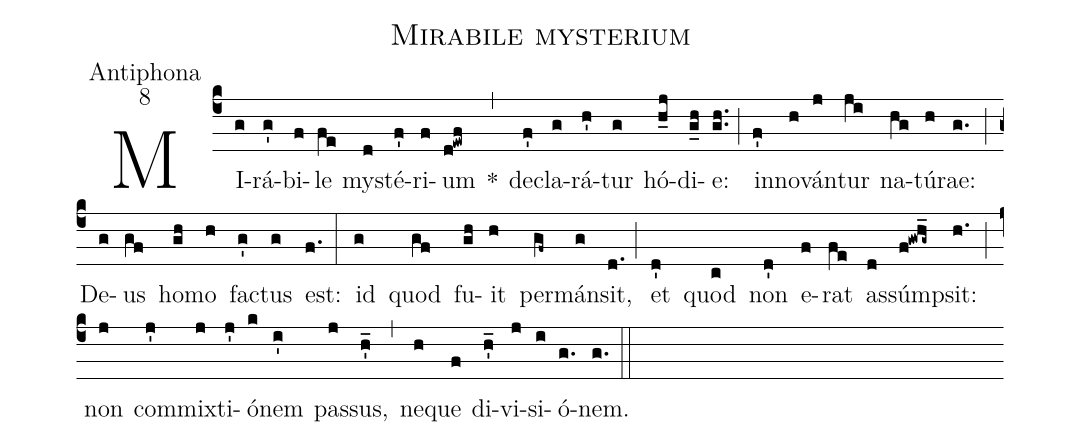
name:Mirabile mysterium;
office-part:Antiphona;
mode:8;
%%
(c4) MI(g)rá(g')bi(f)le(fe) my(d)sté(f')ri(f)um(d!ewf) *(,) de(f')cla(g)rá(h')tur(g) hó(h_j)di(g_h)e:(gh..) (;) in(f')no(h)ván(j)tur(ji) na(hg)tú(h)rae:(g.) (;) De(g)us(gf) ho(gh)mo(h) fa(g')ctus(g) est:(f.) (:) id(g) quod(gf) fu(gh)it(h) per(gf~)mán(g)sit,(d.) (;) et(d') quod(c) non(d') e(f)rat(fe) as(d)súm(f!gwh_g~)psit:(h.) (;) non(j) com(j')mix(j)ti(j')ó(k)nem(i') pas(j)sus,(h'_) (,) ne(h)que(f) di(h'_)vi(j)si(i)ó(g.)nem.(g.) (::)
